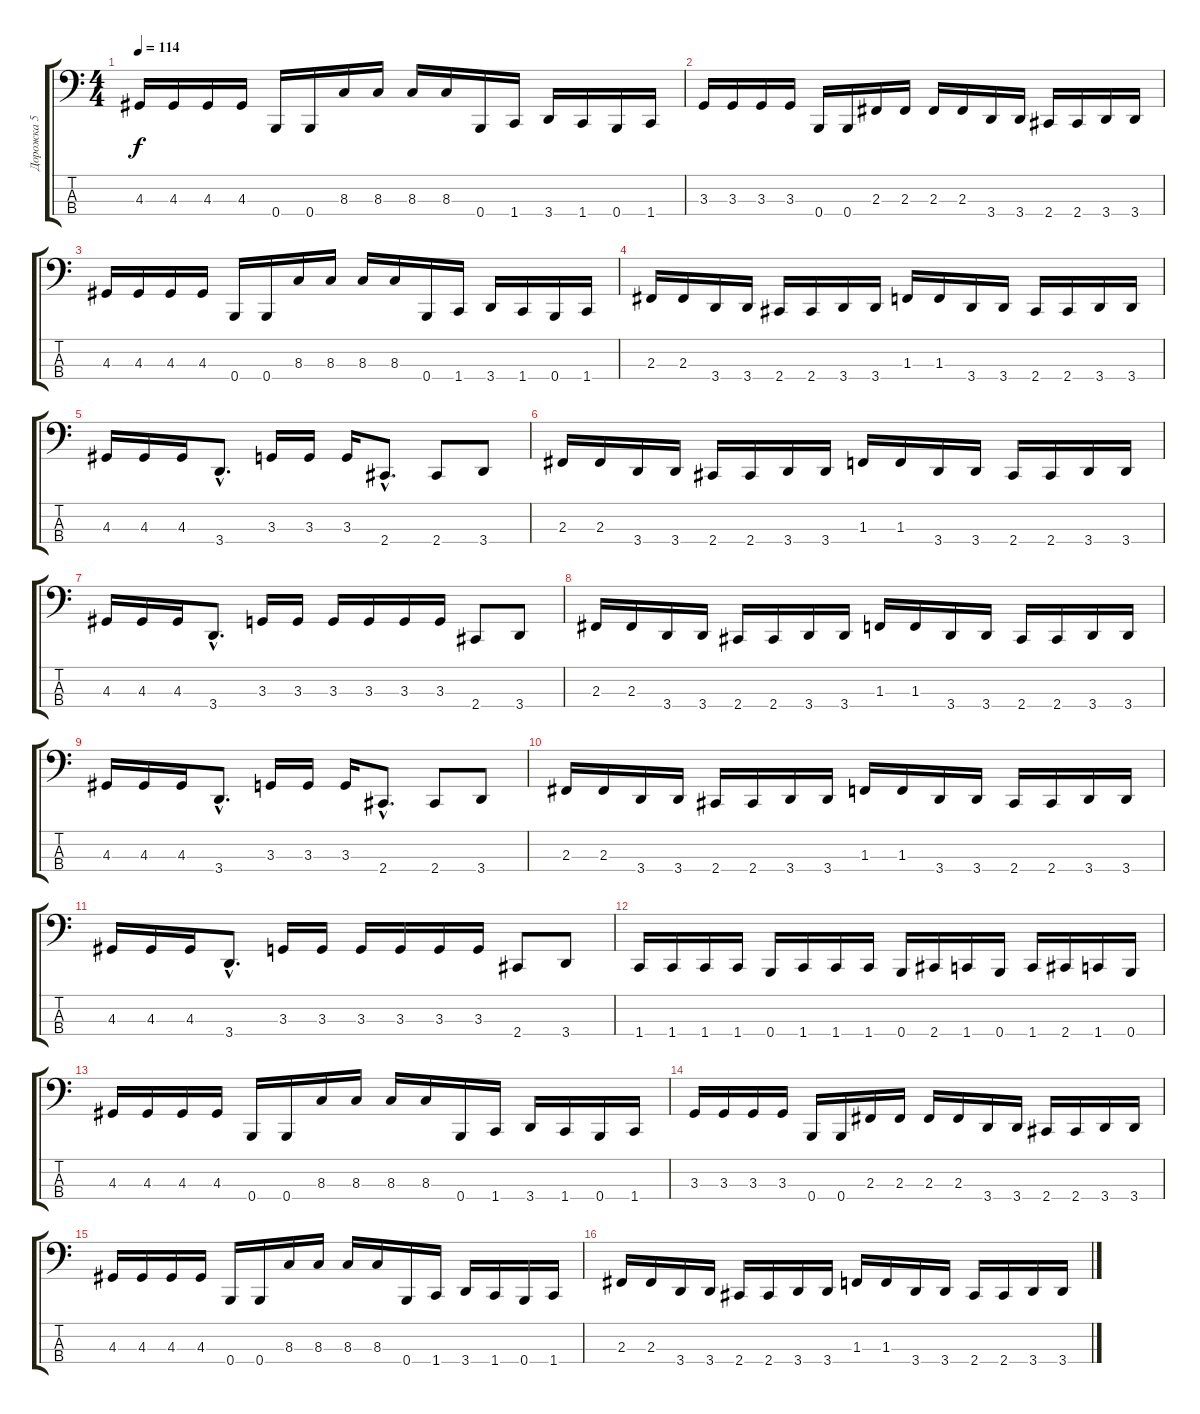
\track ("Дорожка 5" "Дорожка 5") {instrument electricbasspick}
\staff {score tabs}
\tuning (D2 A1 E1 B0) {hide}
\ts (4 4)
\tempo 114
\clef f4
\ks c
4.3.16{dy f} 4.3.16 4.3.16 4.3.16 0.4.16 0.4.16 8.3.16 8.3.16 8.3.16 8.3.16 0.4.16 1.4.16 3.4.16 1.4.16 0.4.16 1.4.16 |
3.3.16 3.3.16 3.3.16 3.3.16 0.4.16 0.4.16 2.3.16 2.3.16 2.3.16 2.3.16 3.4.16 3.4.16 2.4.16 2.4.16 3.4.16 3.4.16 |
4.3.16 4.3.16 4.3.16 4.3.16 0.4.16 0.4.16 8.3.16 8.3.16 8.3.16 8.3.16 0.4.16 1.4.16 3.4.16 1.4.16 0.4.16 1.4.16 |
2.3.16 2.3.16 3.4.16 3.4.16 2.4.16 2.4.16 3.4.16 3.4.16 1.3.16 1.3.16 3.4.16 3.4.16 2.4.16 2.4.16 3.4.16 3.4.16 |
4.3.16 4.3.16 4.3.16 3.4{hac}.8{d} 3.3.16 3.3.16 3.3.16 2.4{hac}.8{d} 2.4.8 3.4.8 |
2.3.16 2.3.16 3.4.16 3.4.16 2.4.16 2.4.16 3.4.16 3.4.16 1.3.16 1.3.16 3.4.16 3.4.16 2.4.16 2.4.16 3.4.16 3.4.16 |
4.3.16 4.3.16 4.3.16 3.4{hac}.8{d} 3.3.16 3.3.16 3.3.16 3.3.16 3.3.16 3.3.16 2.4.8 3.4.8 |
2.3.16 2.3.16 3.4.16 3.4.16 2.4.16 2.4.16 3.4.16 3.4.16 1.3.16 1.3.16 3.4.16 3.4.16 2.4.16 2.4.16 3.4.16 3.4.16 |
4.3.16 4.3.16 4.3.16 3.4{hac}.8{d} 3.3.16 3.3.16 3.3.16 2.4{hac}.8{d} 2.4.8 3.4.8 |
2.3.16 2.3.16 3.4.16 3.4.16 2.4.16 2.4.16 3.4.16 3.4.16 1.3.16 1.3.16 3.4.16 3.4.16 2.4.16 2.4.16 3.4.16 3.4.16 |
4.3.16 4.3.16 4.3.16 3.4{hac}.8{d} 3.3.16 3.3.16 3.3.16 3.3.16 3.3.16 3.3.16 2.4.8 3.4.8 |
1.4.16 1.4.16 1.4.16 1.4.16 0.4.16 1.4.16 1.4.16 1.4.16 0.4.16 2.4.16 1.4.16 0.4.16 1.4.16 2.4.16 1.4.16 0.4.16 |
4.3.16 4.3.16 4.3.16 4.3.16 0.4.16 0.4.16 8.3.16 8.3.16 8.3.16 8.3.16 0.4.16 1.4.16 3.4.16 1.4.16 0.4.16 1.4.16 |
3.3.16 3.3.16 3.3.16 3.3.16 0.4.16 0.4.16 2.3.16 2.3.16 2.3.16 2.3.16 3.4.16 3.4.16 2.4.16 2.4.16 3.4.16 3.4.16 |
4.3.16 4.3.16 4.3.16 4.3.16 0.4.16 0.4.16 8.3.16 8.3.16 8.3.16 8.3.16 0.4.16 1.4.16 3.4.16 1.4.16 0.4.16 1.4.16 |
2.3.16 2.3.16 3.4.16 3.4.16 2.4.16 2.4.16 3.4.16 3.4.16 1.3.16 1.3.16 3.4.16 3.4.16 2.4.16 2.4.16 3.4.16 3.4.16
